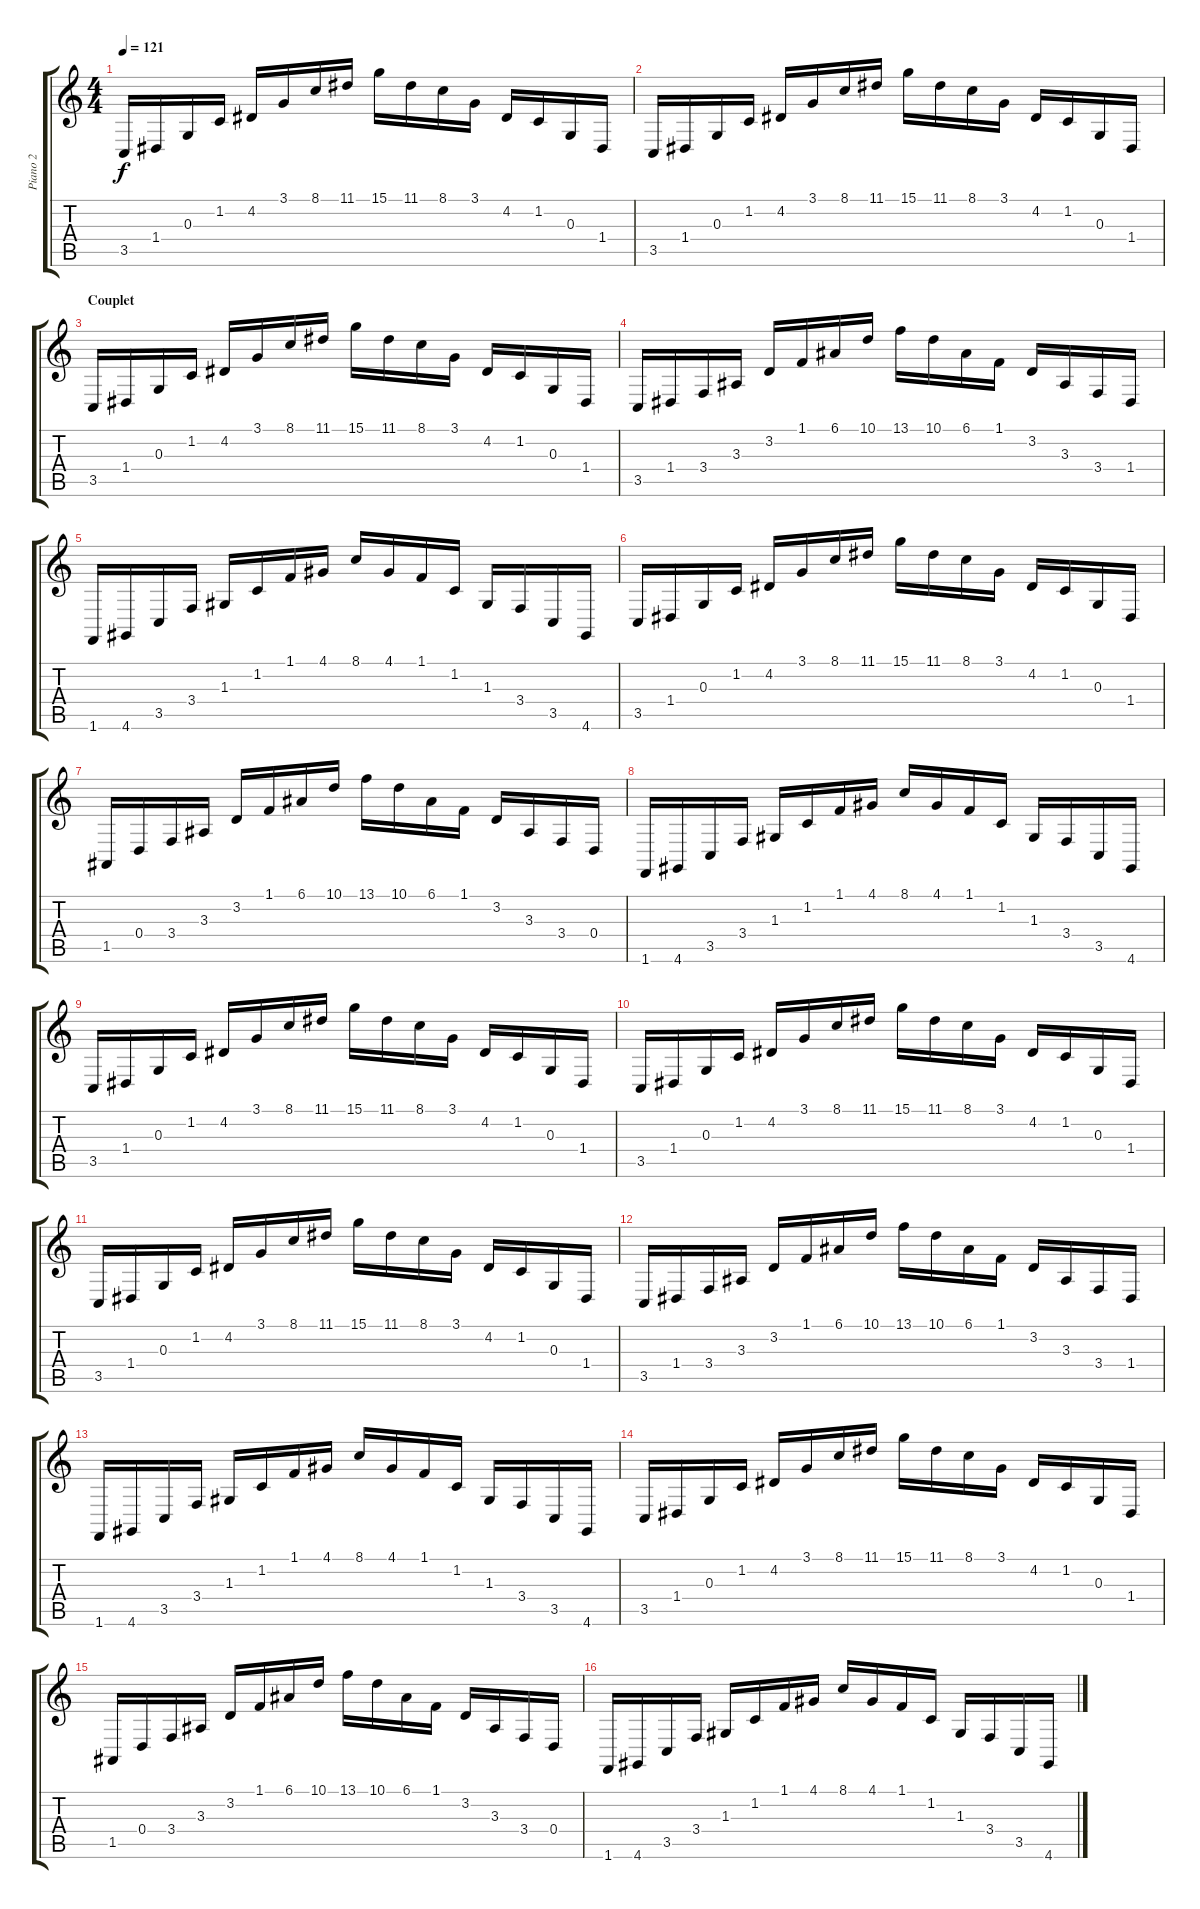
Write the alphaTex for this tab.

\track ("Piano 2" "Piano 2") {instrument electricgrandpiano}
\staff {score tabs}
\tuning (E4 B3 G3 D3 A2 E2) {hide}
\ts (4 4)
\tempo 121
\clef g2
\ks c
3.5.16{dy f} 1.4.16 0.3.16 1.2.16 4.2.16 3.1.16 8.1.16 11.1.16 15.1.16 11.1.16 8.1.16 3.1.16 4.2.16 1.2.16 0.3.16 1.4.16 |
3.5.16 1.4.16 0.3.16 1.2.16 4.2.16 3.1.16 8.1.16 11.1.16 15.1.16 11.1.16 8.1.16 3.1.16 4.2.16 1.2.16 0.3.16 1.4.16 |
\section ("" "Couplet")
3.5.16 1.4.16 0.3.16 1.2.16 4.2.16 3.1.16 8.1.16 11.1.16 15.1.16 11.1.16 8.1.16 3.1.16 4.2.16 1.2.16 0.3.16 1.4.16 |
3.5.16 1.4.16 3.4.16 3.3.16 3.2.16 1.1.16 6.1.16 10.1.16 13.1.16 10.1.16 6.1.16 1.1.16 3.2.16 3.3.16 3.4.16 1.4.16 |
1.6.16 4.6.16 3.5.16 3.4.16 1.3.16 1.2.16 1.1.16 4.1.16 8.1.16 4.1.16 1.1.16 1.2.16 1.3.16 3.4.16 3.5.16 4.6.16 |
3.5.16 1.4.16 0.3.16 1.2.16 4.2.16 3.1.16 8.1.16 11.1.16 15.1.16 11.1.16 8.1.16 3.1.16 4.2.16 1.2.16 0.3.16 1.4.16 |
1.5.16 0.4.16 3.4.16 3.3.16 3.2.16 1.1.16 6.1.16 10.1.16 13.1.16 10.1.16 6.1.16 1.1.16 3.2.16 3.3.16 3.4.16 0.4.16 |
1.6.16 4.6.16 3.5.16 3.4.16 1.3.16 1.2.16 1.1.16 4.1.16 8.1.16 4.1.16 1.1.16 1.2.16 1.3.16 3.4.16 3.5.16 4.6.16 |
3.5.16 1.4.16 0.3.16 1.2.16 4.2.16 3.1.16 8.1.16 11.1.16 15.1.16 11.1.16 8.1.16 3.1.16 4.2.16 1.2.16 0.3.16 1.4.16 |
3.5.16 1.4.16 0.3.16 1.2.16 4.2.16 3.1.16 8.1.16 11.1.16 15.1.16 11.1.16 8.1.16 3.1.16 4.2.16 1.2.16 0.3.16 1.4.16 |
3.5.16 1.4.16 0.3.16 1.2.16 4.2.16 3.1.16 8.1.16 11.1.16 15.1.16 11.1.16 8.1.16 3.1.16 4.2.16 1.2.16 0.3.16 1.4.16 |
3.5.16 1.4.16 3.4.16 3.3.16 3.2.16 1.1.16 6.1.16 10.1.16 13.1.16 10.1.16 6.1.16 1.1.16 3.2.16 3.3.16 3.4.16 1.4.16 |
1.6.16 4.6.16 3.5.16 3.4.16 1.3.16 1.2.16 1.1.16 4.1.16 8.1.16 4.1.16 1.1.16 1.2.16 1.3.16 3.4.16 3.5.16 4.6.16 |
3.5.16 1.4.16 0.3.16 1.2.16 4.2.16 3.1.16 8.1.16 11.1.16 15.1.16 11.1.16 8.1.16 3.1.16 4.2.16 1.2.16 0.3.16 1.4.16 |
1.5.16 0.4.16 3.4.16 3.3.16 3.2.16 1.1.16 6.1.16 10.1.16 13.1.16 10.1.16 6.1.16 1.1.16 3.2.16 3.3.16 3.4.16 0.4.16 |
1.6.16 4.6.16 3.5.16 3.4.16 1.3.16 1.2.16 1.1.16 4.1.16 8.1.16 4.1.16 1.1.16 1.2.16 1.3.16 3.4.16 3.5.16 4.6.16
